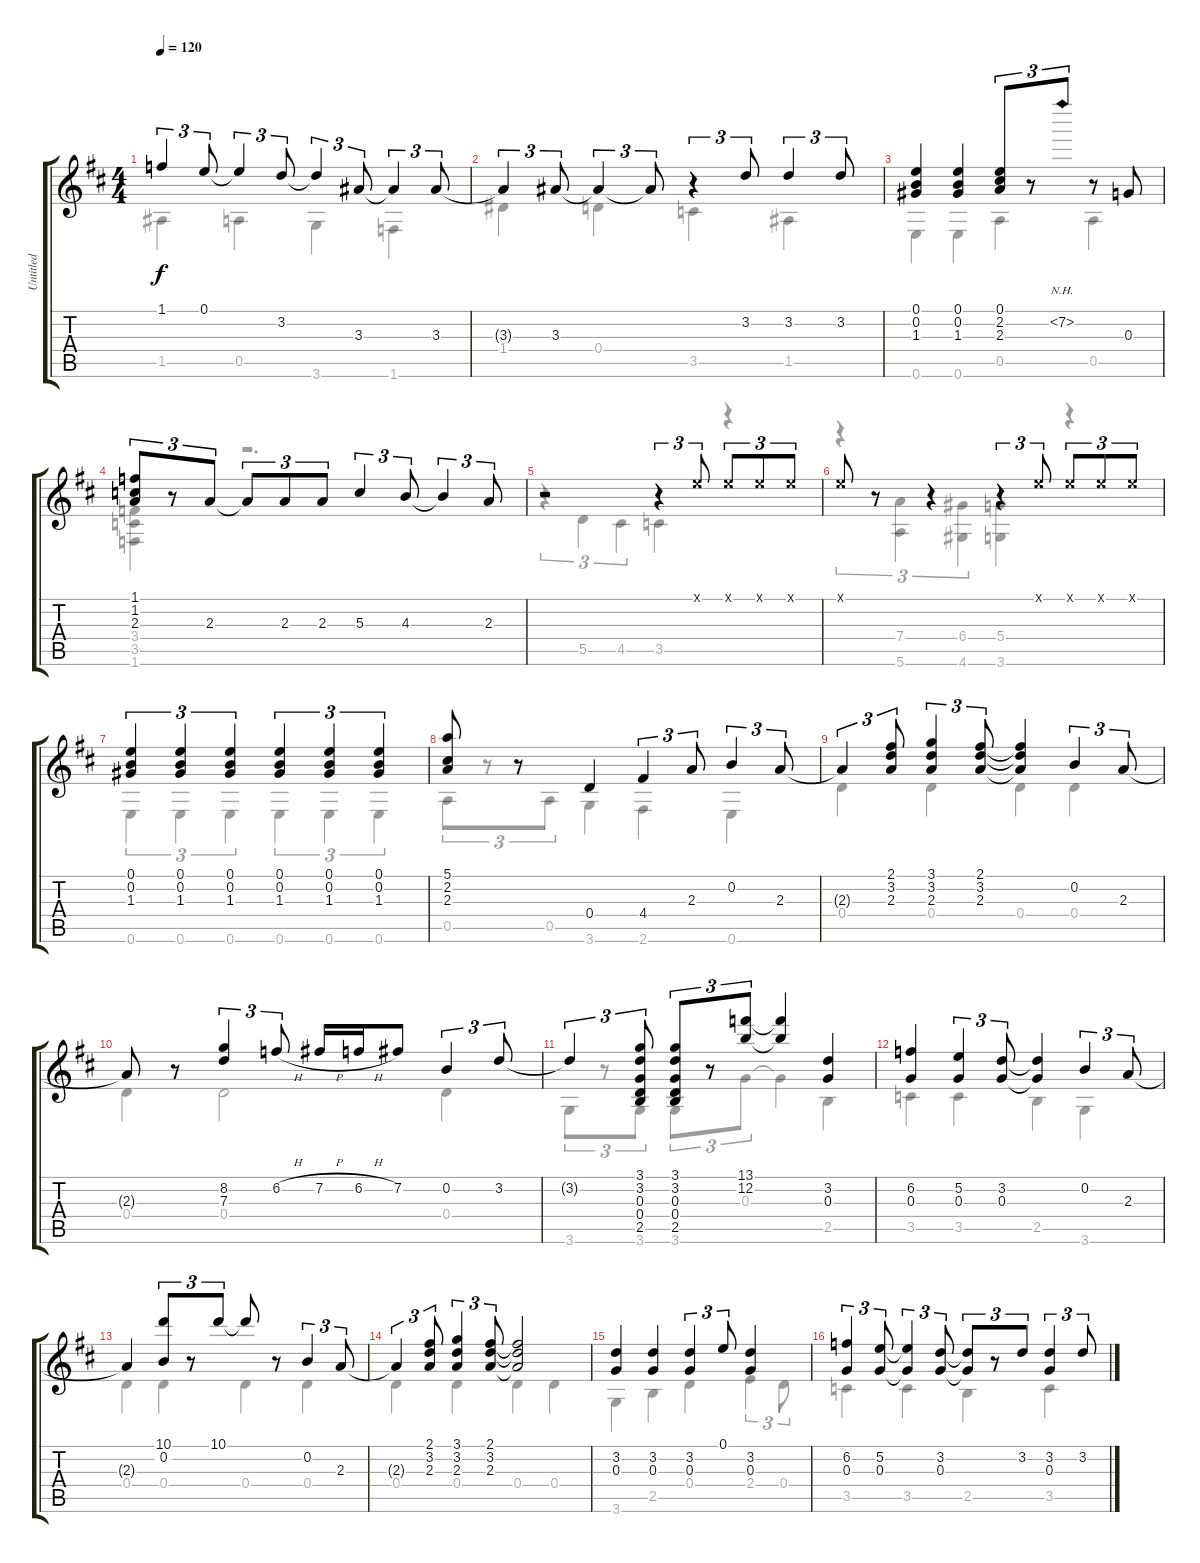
\track ("Untitled" "Untitled") {instrument acousticguitarnylon}
\staff {score tabs}
\tuning (E4 B3 G3 D3 A2 E2) {hide}
\voice
\ts (4 4)
\tempo 120
\clef g2
\ks d
1.1.4{tu (3 2) dy f} 0.1.8{tu (3 2)} 0.1{t}.4{tu (3 2)} 3.2.8{tu (3 2)} 3.2{t}.4{tu (3 2)} 3.3.8{tu (3 2)} 3.3{t}.4{tu (3 2)} 3.3.8{tu (3 2)} |
3.3{t}.4{tu (3 2)} 3.3.8{tu (3 2)} 3.3{t}.4{tu (3 2)} 3.3{t}.8{tu (3 2)} r.4{tu (3 2)} 3.2.8{tu (3 2)} 3.2.4{tu (3 2)} 3.2.8{tu (3 2)} |
(0.1 0.2 1.3).4 (0.1 0.2 1.3).4 (0.1 2.2 2.3).8{tu (3 2)} r.8{tu (3 2)} 7.2{nh}.8{tu (3 2) ot 8vb} r.8 0.3.8 |
(1.1 1.2 2.3).8{tu (3 2)} r.8{tu (3 2)} 2.3.8{tu (3 2)} 2.3{t}.8{tu (3 2)} 2.3.8{tu (3 2)} 2.3.8{tu (3 2)} 5.3.4{tu (3 2)} 4.3.8{tu (3 2)} 4.3{t}.4{tu (3 2)} 2.3.8{tu (3 2)} |
r.2 r.4{tu (3 2)} 0.1{x}.8{tu (3 2)} 0.1{x}.8{tu (3 2)} 0.1{x}.8{tu (3 2)} 0.1{x}.8{tu (3 2)} |
0.1{x}.8 r.8 r.4 r.4{tu (3 2)} 0.1{x}.8{tu (3 2)} 0.1{x}.8{tu (3 2)} 0.1{x}.8{tu (3 2)} 0.1{x}.8{tu (3 2)} |
(0.1 0.2 1.3).4{tu (3 2)} (0.1 0.2 1.3).4{tu (3 2)} (0.1 0.2 1.3).4{tu (3 2)} (0.1 0.2 1.3).4{tu (3 2)} (0.1 0.2 1.3).4{tu (3 2)} (0.1 0.2 1.3).4{tu (3 2)} |
(5.1 2.2 2.3).8 r.8 0.4.4 4.4.4{tu (3 2)} 2.3.8{tu (3 2)} 0.2.4{tu (3 2)} 2.3.8{tu (3 2)} |
2.3{t}.4{tu (3 2)} (2.1 3.2 2.3).8{tu (3 2)} (3.1 3.2 2.3).4{tu (3 2)} (2.1 3.2 2.3).8{tu (3 2)} (2.1{t} 3.2{t} 2.3{t}).4 0.2.4{tu (3 2)} 2.3.8{tu (3 2)} |
2.3{t}.8 r.8 (8.2 7.3).4{tu (3 2)} 6.2{h}.8{tu (3 2)} 7.2{h}.16 6.2{h}.16 7.2.8 0.2.4{tu (3 2)} 3.2.8{tu (3 2)} |
3.2{t}.4{tu (3 2)} (3.1 3.2 0.3 0.4 2.5).8{tu (3 2)} (3.1 3.2 0.3 0.4 2.5).8{tu (3 2)} r.8{tu (3 2)} (13.1 12.2).8{tu (3 2)} (13.1{t} 12.2{t}).4 (3.2 0.3).4 |
(6.2 0.3).4 (5.2 0.3).4{tu (3 2)} (3.2 0.3).8{tu (3 2)} (3.2{t} 0.3{t}).4 0.2.4{tu (3 2)} 2.3.8{tu (3 2)} |
2.3{t}.4 (10.1 0.2).8{tu (3 2)} r.8{tu (3 2)} 10.1.8{tu (3 2)} 10.1{t}.8 r.8 0.2.4{tu (3 2)} 2.3.8{tu (3 2)} |
2.3{t}.4{tu (3 2)} (2.1 3.2 2.3).8{tu (3 2)} (3.1 3.2 2.3).4{tu (3 2)} (2.1 3.2 2.3).8{tu (3 2)} (2.1{t} 3.2{t} 2.3{t}).2 |
(3.2 0.3).4 (3.2 0.3).4 (3.2 0.3).4{tu (3 2)} 0.1.8{tu (3 2)} (3.2 0.3).4 |
(6.2 0.3).4{tu (3 2)} (5.2 0.3).8{tu (3 2)} (5.2{t} 0.3{t}).4{tu (3 2)} (3.2 0.3).8{tu (3 2)} (3.2{t} 0.3{t}).8{tu (3 2)} r.8{tu (3 2)} 3.2.8{tu (3 2)} (3.2 0.3).4{tu (3 2)} 3.2.8{tu (3 2)}
\voice
\clef g2
\ottava regular
\simile none
\ks d
1.5.4{dy f} 0.5.4 3.6.4 1.6.4 |
1.4.4 0.4.4 3.5.4 1.5.4 |
0.6.4 0.6.4 0.5.4 0.5.4 |
(3.4 3.5 1.6).4 r.2{d} |
r.4{tu (3 2)} 5.5.4{tu (3 2)} 4.5.4{tu (3 2)} 3.5.4 r.4 |
r.4{tu (3 2)} (7.4 5.6).4{tu (3 2)} (6.4 4.6).4{tu (3 2)} (5.4 3.6).4 r.4 |
0.6.4{tu (3 2)} 0.6.4{tu (3 2)} 0.6.4{tu (3 2)} 0.6.4{tu (3 2)} 0.6.4{tu (3 2)} 0.6.4{tu (3 2)} |
0.5.8{tu (3 2)} r.8{tu (3 2)} 0.5.8{tu (3 2)} 3.6.4 2.6.4 0.6.4 |
0.4.4 0.4.4 0.4.4 0.4.4 |
0.4.4 0.4.2 0.4.4 |
3.6.8{tu (3 2)} r.8{tu (3 2)} 3.6.8{tu (3 2)} 3.6.8{tu (3 2)} r.8{tu (3 2)} 0.3.8{tu (3 2)} 0.3{t}.4 2.5.4 |
3.5.4 3.5.4 2.5.4 3.6.4 |
0.4.4 0.4.4 0.4.4 0.4.4 |
0.4.4 0.4.4 0.4.4 0.4.4 |
3.6.4 2.5.4 0.4.4 2.4.4{tu (3 2)} 0.4.8{tu (3 2)} |
3.5.4 3.5.4 2.5.4 3.5.4
